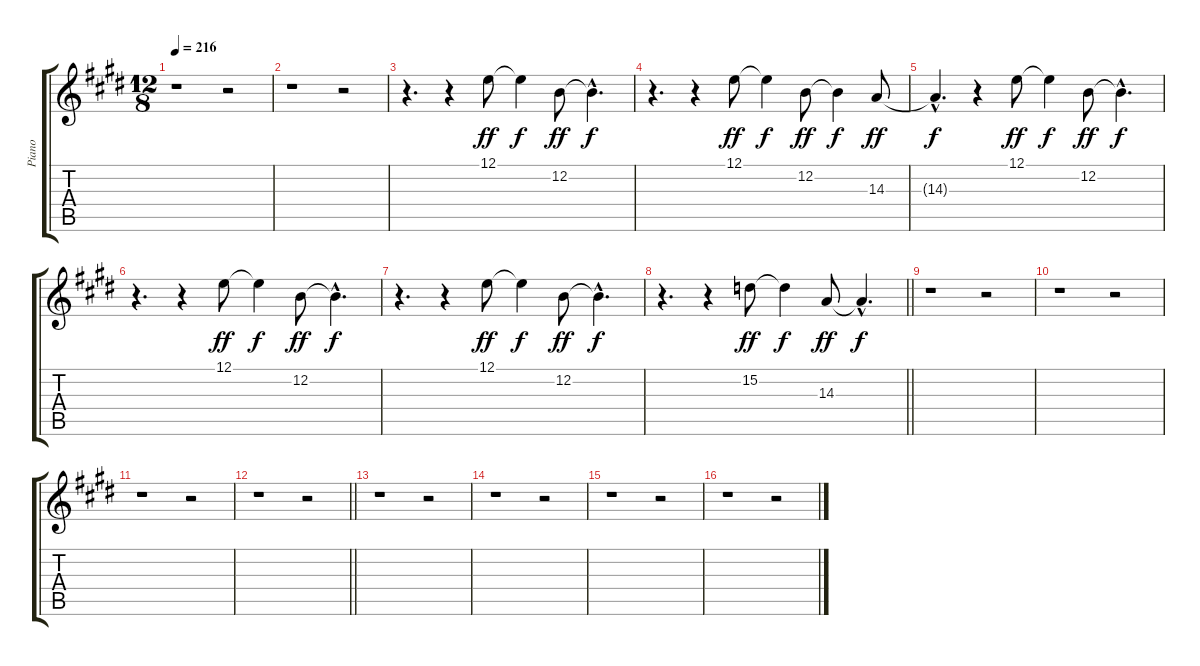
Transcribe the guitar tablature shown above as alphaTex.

\track ("Piano" "Piano") {instrument acousticgrandpiano}
\staff {score tabs}
\tuning (E4 B3 G3 D3 A2 E2) {hide}
\ts (12 8)
\tempo 216
\clef g2
\ks e
r.1{dy f} r.2 |
r.1 r.2 |
r.4{d} r.4 12.1.8{dy ff} 12.1{t}.4{dy f} 12.2.8{dy ff} 12.2{hac t}.4{d dy f} |
r.4{d} r.4 12.1.8{dy ff} 12.1{t}.4{dy f} 12.2.8{dy ff} 12.2{t}.4{dy f} 14.3.8{dy ff} |
14.3{hac t}.4{d dy f} r.4 12.1.8{dy ff} 12.1{t}.4{dy f} 12.2.8{dy ff} 12.2{hac t}.4{d dy f} |
r.4{d} r.4 12.1.8{dy ff} 12.1{t}.4{dy f} 12.2.8{dy ff} 12.2{hac t}.4{d dy f} |
r.4{d} r.4 12.1.8{dy ff} 12.1{t}.4{dy f} 12.2.8{dy ff} 12.2{hac t}.4{d dy f} |
\barLineRight lightlight
r.4{d} r.4 15.2.8{dy ff} 15.2{t}.4{dy f} 14.3.8{dy ff} 14.3{hac t}.4{d dy f} |
r.1 r.2 |
r.1 r.2 |
r.1 r.2 |
\barLineRight lightlight
r.1 r.2 |
r.1 r.2 |
r.1 r.2 |
r.1 r.2 |
r.1 r.2
